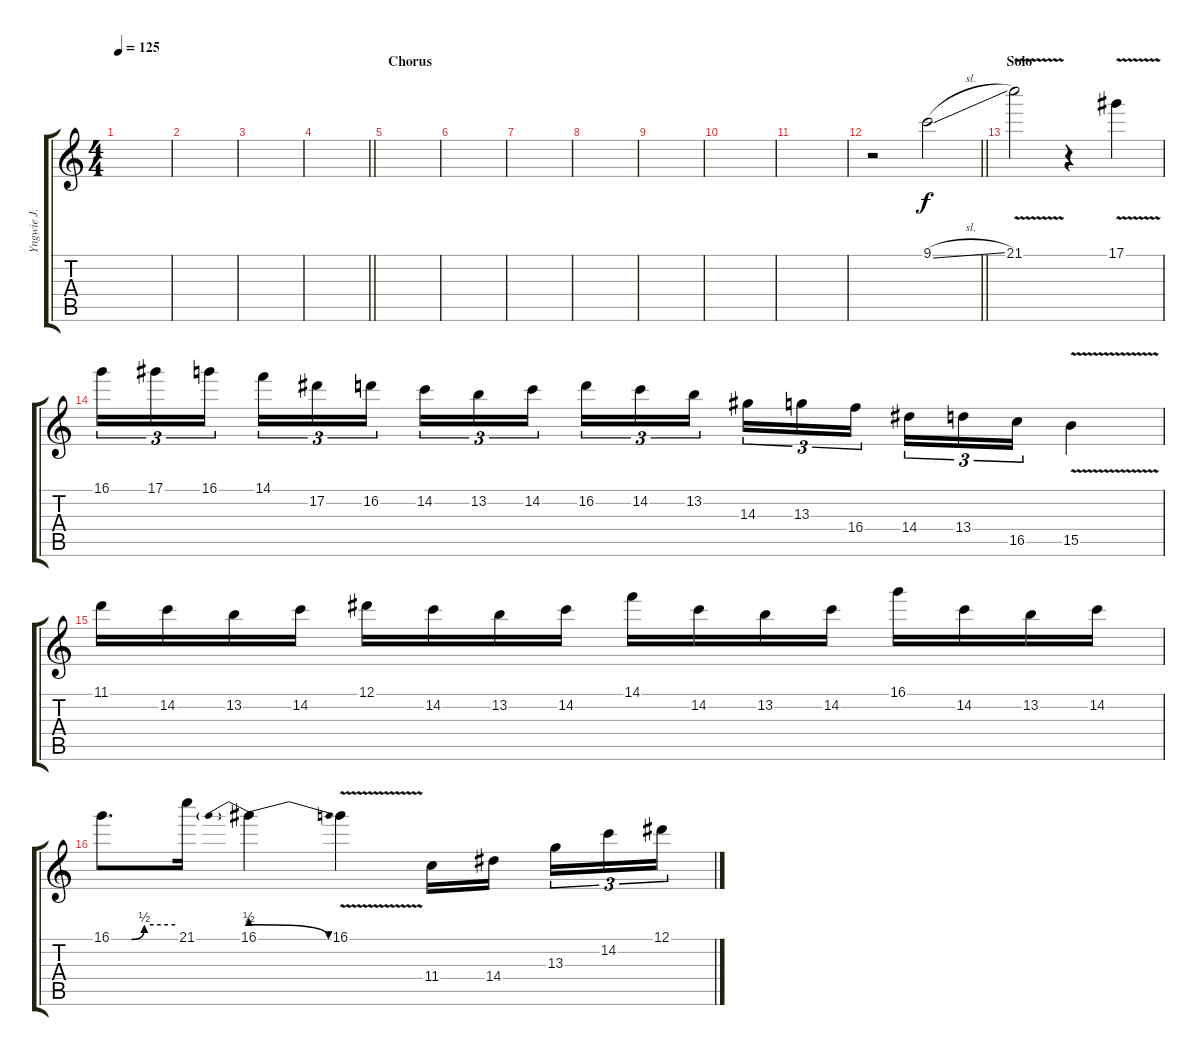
\track ("Yngwie J. Malmsteen" "Yngwie J. ") {instrument overdrivenguitar}
\staff {score tabs}
\tuning (Eb4 Bb3 Gb3 Db3 Ab2 Eb2) {hide}
\ts (4 4)
\tempo 125
\clef g2
\ks c
|
|
|
\barLineRight lightlight
|
\section ("" "Chorus")
|
|
|
|
|
|
|
\barLineRight lightlight
r.2 9.1{sl}.2 |
\section ("" "Solo")
21.1{v}.2 r.4 17.1{v}.4 |
16.1.16{tu (3 2)} 17.1.16{tu (3 2)} 16.1.16{tu (3 2) beam splitsecondary} 14.1.16{tu (3 2)} 17.2.16{tu (3 2)} 16.2.16{tu (3 2)} 14.2.16{tu (3 2)} 13.2.16{tu (3 2)} 14.2.16{tu (3 2) beam splitsecondary} 16.2.16{tu (3 2)} 14.2.16{tu (3 2)} 13.2.16{tu (3 2)} 14.3.16{tu (3 2)} 13.3.16{tu (3 2)} 16.4.16{tu (3 2) beam splitsecondary} 14.4.16{tu (3 2)} 13.4.16{tu (3 2)} 16.5.16{tu (3 2)} 15.5{v}.4 |
11.1.16 14.2.16 13.2.16 14.2.16 12.1.16 14.2.16 13.2.16 14.2.16 14.1.16 14.2.16 13.2.16 14.2.16 16.1.16 14.2.16 13.2.16 14.2.16 |
16.1{be (custom 0 0 19 0 31 2 60 2)}.8{d} 21.1.16 16.1{be (prebendrelease 0 2 60 0)}.4 16.1{v}.4 11.4.16 14.4.16{beam splitsecondary} 13.3.16{tu (3 2)} 14.2.16{tu (3 2)} 12.1.16{tu (3 2)}
